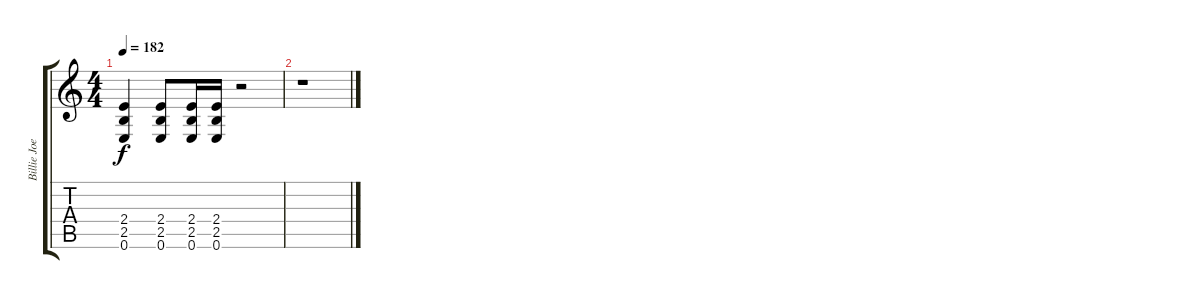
\track ("Billie Joe(Guitar 3)" "Billie Joe") {instrument acousticguitarsteel}
\staff {score tabs}
\tuning (E4 B3 G3 D3 A2 E2) {hide}
\ts (4 4)
\tempo 182
\clef g2
\ks c
(2.4 2.5 0.6).4{dy f} (2.4 2.5 0.6).8 (2.4 2.5 0.6).16 (2.4 2.5 0.6).16 r.2 |
r.1
